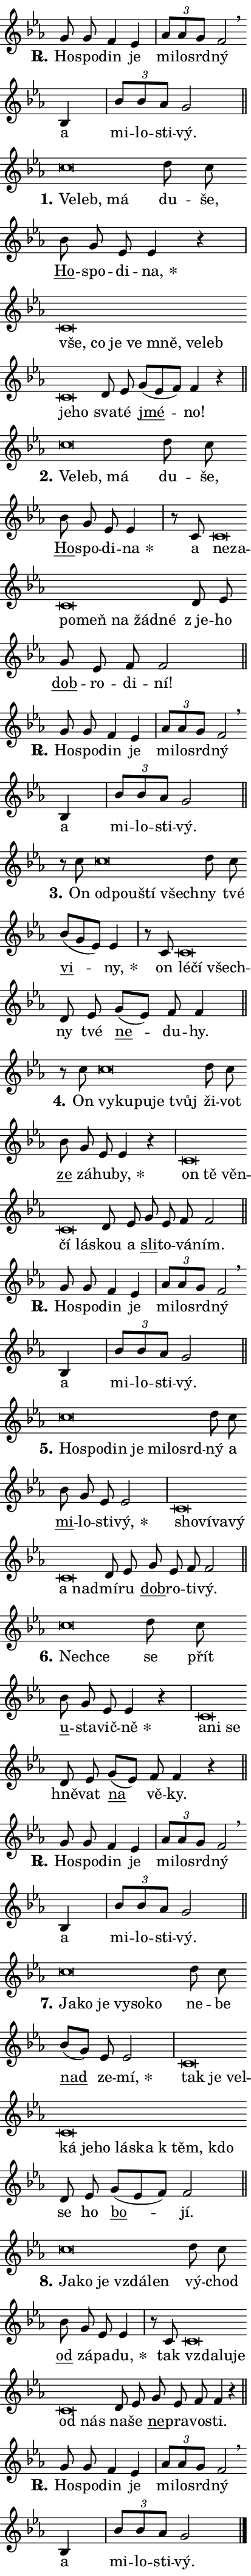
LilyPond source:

\version "2.24.0"
\header { tagline = "" }
\paper {
  indent = 0\cm
  top-margin = 0\cm
  right-margin = 0.13\cm % to fit lyric hyphens
  bottom-margin = 0\cm
  left-margin = 0\cm
  paper-width = 7\cm
  page-breaking = #ly:one-page-breaking
  system-system-spacing.basic-distance = #11
  score-system-spacing.basic-distance = #11
  ragged-last = ##f
}


%% Author: Thomas Morley
%% https://lists.gnu.org/archive/html/lilypond-user/2020-05/msg00002.html
#(define (line-position grob)
"Returns position of @var[grob} in current system:
   @code{'start}, if at first time-step
   @code{'end}, if at last time-step
   @code{'middle} otherwise
"
  (let* ((col (ly:item-get-column grob))
         (ln (ly:grob-object col 'left-neighbor))
         (rn (ly:grob-object col 'right-neighbor))
         (col-to-check-left (if (ly:grob? ln) ln col))
         (col-to-check-right (if (ly:grob? rn) rn col))
         (break-dir-left
           (and
             (ly:grob-property col-to-check-left 'non-musical #f)
             (ly:item-break-dir col-to-check-left)))
         (break-dir-right
           (and
             (ly:grob-property col-to-check-right 'non-musical #f)
             (ly:item-break-dir col-to-check-right))))
        (cond ((eqv? 1 break-dir-left) 'start)
              ((eqv? -1 break-dir-right) 'end)
              (else 'middle))))

#(define (tranparent-at-line-position vctor)
  (lambda (grob)
  "Relying on @code{line-position} select the relevant enry from @var{vctor}.
Used to determine transparency,"
    (case (line-position grob)
      ((end) (not (vector-ref vctor 0)))
      ((middle) (not (vector-ref vctor 1)))
      ((start) (not (vector-ref vctor 2))))))

noteHeadBreakVisibility =
#(define-music-function (break-visibility)(vector?)
"Makes @code{NoteHead}s transparent relying on @var{break-visibility}"
#{
  \override NoteHead.transparent =
    #(tranparent-at-line-position break-visibility)
#})

#(define delete-ledgers-for-transparent-note-heads
  (lambda (grob)
    "Reads whether a @code{NoteHead} is transparent.
If so this @code{NoteHead} is removed from @code{'note-heads} from
@var{grob}, which is supposed to be @code{LedgerLineSpanner}.
As a result ledgers are not printed for this @code{NoteHead}"
    (let* ((nhds-array (ly:grob-object grob 'note-heads))
           (nhds-list
             (if (ly:grob-array? nhds-array)
                 (ly:grob-array->list nhds-array)
                 '()))
           ;; Relies on the transparent-property being done before
           ;; Staff.LedgerLineSpanner.after-line-breaking is executed.
           ;; This is fragile ...
           (to-keep
             (remove
               (lambda (nhd)
                 (ly:grob-property nhd 'transparent #f))
               nhds-list)))
      ;; TODO find a better method to iterate over grob-arrays, similiar
      ;; to filter/remove etc for lists
      ;; For now rebuilt from scratch
      (set! (ly:grob-object grob 'note-heads)  '())
      (for-each
        (lambda (nhd)
          (ly:pointer-group-interface::add-grob grob 'note-heads nhd))
        to-keep))))

squashNotes = {
  \override NoteHead.X-extent = #'(-0.2 . 0.2)
  \override NoteHead.Y-extent = #'(-0.75 . 0)
  \override NoteHead.stencil =
    #(lambda (grob)
       (let ((pos (ly:grob-property grob 'staff-position)))
         (begin
           (if (< pos -7) (display "ERROR: Lower brevis then expected\n") (display "OK: Expected brevis position\n"))
           (if (<= pos -6) ly:text-interface::print ly:note-head::print))))
}
unSquashNotes = {
  \revert NoteHead.X-extent
  \revert NoteHead.Y-extent
  \revert NoteHead.stencil
}

hideNotes = \noteHeadBreakVisibility #begin-of-line-visible
unHideNotes = \noteHeadBreakVisibility #all-visible

% work-around for resetting accidentals
% https://lilypond.org/doc/v2.23/Documentation/notation/displaying-rhythms#unmetered-music
cadenzaMeasure = {
  \cadenzaOff
  \partial 1024 s1024
  \cadenzaOn
}

#(define-markup-command (accent layout props text) (markup?)
  "Underline accented syllable"
  (interpret-markup layout props
    #{\markup \override #'(offset . 4.3) \underline { #text }#}))

responsum = \markup \concat {
  "R" \hspace #-1.05 \path #0.1 #'((moveto 0 0.07) (lineto 0.9 0.8)) \hspace #0.05 "."
}

spaceSize = #0.6828661417322834 % exact space size for TeX Gyre Schola

\layout {
  \context {
    \Staff
    \remove "Time_signature_engraver"
    \override LedgerLineSpanner.after-line-breaking = #delete-ledgers-for-transparent-note-heads
  }
  \context {
    \Lyrics {
      \override LyricSpace.minimum-distance = \spaceSize
      \override LyricText.font-name = #"TeX Gyre Schola"
      \override LyricText.font-size = 1
      \override StanzaNumber.font-name = #"TeX Gyre Schola Bold"
      \override StanzaNumber.font-size = 1
    }
  }
  \context {
    \Score 
    \override NoteHead.text =
      #(lambda (grob) 
        (let ((pos (ly:grob-property grob 'staff-position)))
          #{\markup {
            \combine
              \halign #-0.55 \raise #(if (= pos -6) 0 0.5) \override #'(thickness . 2) \draw-line #'(3.2 . 0)
              \musicglyph "noteheads.sM1"
          }#}))
  }
}

% magnetic-lyrics.ily
%
%   written by
%     Jean Abou Samra <jean@abou-samra.fr>
%     Werner Lemberg <wl@gnu.org>
%
%   adapted by
%     Jiri Hon <jiri.hon@gmail.com>
%
% Version 2022-Apr-15

% https://www.mail-archive.com/lilypond-user@gnu.org/msg149350.html

#(define (Left_hyphen_pointer_engraver context)
   "Collect syllable-hyphen-syllable occurrences in lyrics and store
them in properties.  This engraver only looks to the left.  For
example, if the lyrics input is @code{foo -- bar}, it does the
following.

@itemize @bullet
@item
Set the @code{text} property of the @code{LyricHyphen} grob between
@q{foo} and @q{bar} to @code{foo}.

@item
Set the @code{left-hyphen} property of the @code{LyricText} grob with
text @q{foo} to the @code{LyricHyphen} grob between @q{foo} and
@q{bar}.
@end itemize

Use this auxiliary engraver in combination with the
@code{lyric-@/text::@/apply-@/magnetic-@/offset!} hook."
   (let ((hyphen #f)
         (text #f))
     (make-engraver
      (acknowledgers
       ((lyric-syllable-interface engraver grob source-engraver)
        (set! text grob)))
      (end-acknowledgers
       ((lyric-hyphen-interface engraver grob source-engraver)
        ;(when (not (grob::has-interface grob 'lyric-space-interface))
          (set! hyphen grob)));)
      ((stop-translation-timestep engraver)
       (when (and text hyphen)
         (ly:grob-set-object! text 'left-hyphen hyphen))
       (set! text #f)
       (set! hyphen #f)))))

#(define (lyric-text::apply-magnetic-offset! grob)
   "If the space between two syllables is less than the value in
property @code{LyricText@/.details@/.squash-threshold}, move the right
syllable to the left so that it gets concatenated with the left
syllable.

Use this function as a hook for
@code{LyricText@/.after-@/line-@/breaking} if the
@code{Left_@/hyphen_@/pointer_@/engraver} is active."
   (let ((hyphen (ly:grob-object grob 'left-hyphen #f)))
     (when hyphen
       (let ((left-text (ly:spanner-bound hyphen LEFT)))
         (when (grob::has-interface left-text 'lyric-syllable-interface)
           (let* ((common (ly:grob-common-refpoint grob left-text X))
                  (this-x-ext (ly:grob-extent grob common X))
                  (left-x-ext
                   (begin
                     ;; Trigger magnetism for left-text.
                     (ly:grob-property left-text 'after-line-breaking)
                     (ly:grob-extent left-text common X)))
                  ;; `delta` is the gap width between two syllables.
                  (delta (- (interval-start this-x-ext)
                            (interval-end left-x-ext)))
                  (details (ly:grob-property grob 'details))
                  (threshold (assoc-get 'squash-threshold details 0.2)))
             (when (< delta threshold)
               (let* (;; We have to manipulate the input text so that
                      ;; ligatures crossing syllable boundaries are not
                      ;; disabled.  For languages based on the Latin
                      ;; script this is essentially a beautification.
                      ;; However, for non-Western scripts it can be a
                      ;; necessity.
                      (lt (ly:grob-property left-text 'text))
                      (rt (ly:grob-property grob 'text))
                      (is-space (grob::has-interface hyphen 'lyric-space-interface))
                      (space (if is-space " " ""))
                      (extra-delta (if is-space spaceSize 0))
                      ;; Append new syllable.
                      (ltrt-space (if (and (string? lt) (string? rt))
                                (string-append lt space rt)
                                (make-concat-markup (list lt space rt))))
                      ;; Right-align `ltrt` to the right side.
                      (ltrt-space-markup (grob-interpret-markup
                               grob
                               (make-translate-markup
                                (cons (interval-length this-x-ext) 0)
                                (make-right-align-markup ltrt-space)))))
                 (begin
                   ;; Don't print `left-text`.
                   (ly:grob-set-property! left-text 'stencil #f)
                   ;; Set text and stencil (which holds all collected
                   ;; syllables so far) and shift it to the left.
                   (ly:grob-set-property! grob 'text ltrt-space)
                   (ly:grob-set-property! grob 'stencil ltrt-space-markup)
                   (ly:grob-translate-axis! grob (- (- delta extra-delta)) X))))))))))


#(define (lyric-hyphen::displace-bounds-first grob)
   ;; Make very sure this callback isn't triggered too early.
   (let ((left (ly:spanner-bound grob LEFT))
         (right (ly:spanner-bound grob RIGHT)))
     (ly:grob-property left 'after-line-breaking)
     (ly:grob-property right 'after-line-breaking)
     (ly:lyric-hyphen::print grob)))

squashThreshold = #0.4

\layout {
  \context {
    \Lyrics
    \consists #Left_hyphen_pointer_engraver
    \override LyricText.after-line-breaking =
      #lyric-text::apply-magnetic-offset!
    \override LyricHyphen.stencil = #lyric-hyphen::displace-bounds-first
    \override LyricText.details.squash-threshold = \squashThreshold
    \override LyricHyphen.minimum-distance = 0
    \override LyricHyphen.minimum-length = \squashThreshold
  }
}

squashText = \override LyricText.details.squash-threshold = 9999
unSquashText = \override LyricText.details.squash-threshold = \squashThreshold

leftText = \override LyricText.self-alignment-X = #LEFT
unLeftText = \revert LyricText.self-alignment-X

starOffset = #(lambda (grob) 
                (let ((x_offset (ly:self-alignment-interface::aligned-on-x-parent grob)))
                  (if (= x_offset 0) 0 (+ x_offset 1.2))))

star = #(define-music-function (syllable)(string?)
"Append star separator at the end of a syllable"
#{
  \once \override LyricText.X-offset = #starOffset
  \lyricmode { \markup {
    #syllable
    \override #'((font-name . "TeX Gyre Schola Bold")) \hspace #0.2 \lower #0.65 \larger "*"
  } }
#})

starAccent = #(define-music-function (syllable)(string?)
"Append star separator at the end of a syllable and make accent"
#{
  \once \override LyricText.X-offset = #starOffset
  \lyricmode { \markup {
    \accent #syllable
    \override #'((font-name . "TeX Gyre Schola Bold")) \hspace #0.2 \lower #0.65 \larger "*"
  } }
#})

breath = #(define-music-function (syllable)(string?)
"Append breathing indicator at the end of a syllable"
#{
  \lyricmode { \markup { #syllable "+" } }
#})

optionalBreath = #(define-music-function (syllable)(string?)
"Append optional breathing indicator at the end of a syllable"
#{
  \lyricmode { \markup { #syllable "(+)" } }
#})


\score {
    <<
        \new Voice = "melody" { \cadenzaOn \key es \major \relative { g'8 g f4 es \cadenzaMeasure \bar "|" \tuplet 3/2 { as8[ as g] } f2 \breathe \bar "" bes,4 \cadenzaMeasure \bar "|" \tuplet 3/2 {bes'8[ bes as] } g2 \cadenzaMeasure \bar "||" \break } }
        \new Lyrics \lyricsto "melody" { \lyricmode { \set stanza = \responsum
Ho -- spo -- din je mi -- lo -- srd -- ný a mi -- lo -- sti -- vý. } }
    >>
    \layout {}
}

\score {
    <<
        \new Voice = "melody" { \cadenzaOn \key es \major \relative { \squashNotes c''\breve*1/16 \hideNotes \breve*1/16 \breve*1/16 \bar "" \unHideNotes \unSquashNotes d8 c \bar "" bes g es es4 r \cadenzaMeasure \bar "|" \squashNotes c\breve*1/16 \hideNotes \breve*1/16 \bar "" \breve*1/16 \bar "" \breve*1/16 \bar "" \breve*1/16 \bar "" \breve*1/16 \bar "" \breve*1/16 \bar "" \breve*1/16 \breve*1/16 \bar "" \unHideNotes \unSquashNotes d8 es \bar "" g[( es f)] f4 r \cadenzaMeasure \bar "||" \break } }
        \new Lyrics \lyricsto "melody" { \lyricmode { \set stanza = "1."
\leftText Ve -- \squashText leb, má \unLeftText \unSquashText du -- še, \markup \accent Ho -- spo -- di -- \star na, \leftText vše, \squashText co je ve mně, ve -- leb je -- ho \unLeftText \unSquashText sva -- té \markup \accent jmé -- no! } }
    >>
    \layout {}
}

\score {
    <<
        \new Voice = "melody" { \cadenzaOn \key es \major \relative { \squashNotes c''\breve*1/16 \hideNotes \breve*1/16 \breve*1/16 \bar "" \unHideNotes \unSquashNotes d8 c \bar "" bes g es es4 \cadenzaMeasure \bar "|" r8 c8 \squashNotes c\breve*1/16 \hideNotes \breve*1/16 \bar "" \breve*1/16 \bar "" \breve*1/16 \bar "" \breve*1/16 \bar "" \breve*1/16 \breve*1/16 \bar "" \unHideNotes \unSquashNotes d8 es \bar "" g es f f2 \cadenzaMeasure \bar "||" \break } }
        \new Lyrics \lyricsto "melody" { \lyricmode { \set stanza = "2."
\leftText Ve -- \squashText leb, má \unLeftText \unSquashText du -- še, \markup \accent Ho -- spo -- di -- \star na a \leftText ne -- \squashText za -- po -- meň na žád -- né \unLeftText \unSquashText "z je" -- ho \markup \accent dob -- ro -- di -- ní! } }
    >>
    \layout {}
}

\score {
    <<
        \new Voice = "melody" { \cadenzaOn \key es \major \relative { g'8 g f4 es \cadenzaMeasure \bar "|" \tuplet 3/2 { as8[ as g] } f2 \breathe \bar "" bes,4 \cadenzaMeasure \bar "|" \tuplet 3/2 {bes'8[ bes as] } g2 \cadenzaMeasure \bar "||" \break } }
        \new Lyrics \lyricsto "melody" { \lyricmode { \set stanza = \responsum
Ho -- spo -- din je mi -- lo -- srd -- ný a mi -- lo -- sti -- vý. } }
    >>
    \layout {}
}

\score {
    <<
        \new Voice = "melody" { \cadenzaOn \key es \major \relative { r8 c''8 \squashNotes c\breve*1/16 \hideNotes \breve*1/16 \bar "" \breve*1/16 \breve*1/16 \bar "" \unHideNotes \unSquashNotes d8 c \bar "" bes[( g es)] es4 \cadenzaMeasure \bar "|" r8 c8 \squashNotes c\breve*1/16 \hideNotes \breve*1/16 \breve*1/16 \bar "" \unHideNotes \unSquashNotes d8 es \bar "" g[( es)] f f4 \cadenzaMeasure \bar "||" \break } }
        \new Lyrics \lyricsto "melody" { \lyricmode { \set stanza = "3."
On \leftText od -- \squashText pou -- ští všech -- \unLeftText \unSquashText ny tvé \markup \accent vi -- \star ny, on \leftText lé -- \squashText čí všech -- \unLeftText \unSquashText ny tvé \markup \accent ne -- du -- hy. } }
    >>
    \layout {}
}

\score {
    <<
        \new Voice = "melody" { \cadenzaOn \key es \major \relative { r8 c''8 \squashNotes c\breve*1/16 \hideNotes \breve*1/16 \bar "" \breve*1/16 \bar "" \breve*1/16 \breve*1/16 \bar "" \unHideNotes \unSquashNotes d8 c \bar "" bes g es es4 r \cadenzaMeasure \bar "|" \squashNotes c\breve*1/16 \hideNotes \breve*1/16 \bar "" \breve*1/16 \bar "" \breve*1/16 \breve*1/16 \bar "" \unHideNotes \unSquashNotes d8 es \bar "" g es f f2 \cadenzaMeasure \bar "||" \break } }
        \new Lyrics \lyricsto "melody" { \lyricmode { \set stanza = "4."
On \leftText vy -- \squashText ku -- pu -- je tvůj \unLeftText \unSquashText ži -- vot \markup \accent ze zá -- hu -- \star by, \leftText on \squashText tě věn -- čí lá -- \unLeftText \unSquashText skou a \markup \accent sli -- to -- vá -- ním. } }
    >>
    \layout {}
}

\score {
    <<
        \new Voice = "melody" { \cadenzaOn \key es \major \relative { g'8 g f4 es \cadenzaMeasure \bar "|" \tuplet 3/2 { as8[ as g] } f2 \breathe \bar "" bes,4 \cadenzaMeasure \bar "|" \tuplet 3/2 {bes'8[ bes as] } g2 \cadenzaMeasure \bar "||" \break } }
        \new Lyrics \lyricsto "melody" { \lyricmode { \set stanza = \responsum
Ho -- spo -- din je mi -- lo -- srd -- ný a mi -- lo -- sti -- vý. } }
    >>
    \layout {}
}

\score {
    <<
        \new Voice = "melody" { \cadenzaOn \key es \major \relative { \squashNotes c''\breve*1/16 \hideNotes \breve*1/16 \bar "" \breve*1/16 \bar "" \breve*1/16 \bar "" \breve*1/16 \bar "" \breve*1/16 \breve*1/16 \bar "" \unHideNotes \unSquashNotes d8 c \bar "" bes g es es2 \cadenzaMeasure \bar "|" \squashNotes c\breve*1/16 \hideNotes \breve*1/16 \bar "" \breve*1/16 \bar "" \breve*1/16 \bar "" \breve*1/16 \breve*1/16 \bar "" \unHideNotes \unSquashNotes d8 es \bar "" g es f f2 \cadenzaMeasure \bar "||" \break } }
        \new Lyrics \lyricsto "melody" { \lyricmode { \set stanza = "5."
\leftText Ho -- \squashText spo -- din je mi -- lo -- srd -- \unLeftText \unSquashText ný a \markup \accent mi -- lo -- sti -- \star vý, \leftText sho -- \squashText ví -- va -- vý a nad -- \unLeftText \unSquashText mí -- ru \markup \accent dob -- ro -- ti -- vý. } }
    >>
    \layout {}
}

\score {
    <<
        \new Voice = "melody" { \cadenzaOn \key es \major \relative { \squashNotes c''\breve*1/16 \hideNotes \breve*1/16 \bar "" \unHideNotes \unSquashNotes d8 c \bar "" bes g es es4 r \cadenzaMeasure \bar "|" \squashNotes c\breve*1/16 \hideNotes \breve*1/16 \breve*1/16 \bar "" \unHideNotes \unSquashNotes d8 es \bar "" g[( es)] f f4 r \cadenzaMeasure \bar "||" \break } }
        \new Lyrics \lyricsto "melody" { \lyricmode { \set stanza = "6."
\leftText Nech -- \squashText ce \unLeftText \unSquashText se přít \markup \accent u -- sta -- vič -- \star ně \leftText a -- \squashText ni se \unLeftText \unSquashText hně -- vat \markup \accent na vě -- ky. } }
    >>
    \layout {}
}

\score {
    <<
        \new Voice = "melody" { \cadenzaOn \key es \major \relative { g'8 g f4 es \cadenzaMeasure \bar "|" \tuplet 3/2 { as8[ as g] } f2 \breathe \bar "" bes,4 \cadenzaMeasure \bar "|" \tuplet 3/2 {bes'8[ bes as] } g2 \cadenzaMeasure \bar "||" \break } }
        \new Lyrics \lyricsto "melody" { \lyricmode { \set stanza = \responsum
Ho -- spo -- din je mi -- lo -- srd -- ný a mi -- lo -- sti -- vý. } }
    >>
    \layout {}
}

\score {
    <<
        \new Voice = "melody" { \cadenzaOn \key es \major \relative { \squashNotes c''\breve*1/16 \hideNotes \breve*1/16 \bar "" \breve*1/16 \bar "" \breve*1/16 \bar "" \breve*1/16 \breve*1/16 \bar "" \unHideNotes \unSquashNotes d8 c \bar "" bes[( g)] es es2 \cadenzaMeasure \bar "|" \squashNotes c\breve*1/16 \hideNotes \breve*1/16 \bar "" \breve*1/16 \bar "" \breve*1/16 \bar "" \breve*1/16 \bar "" \breve*1/16 \bar "" \breve*1/16 \bar "" \breve*1/16 \bar "" \breve*1/16 \breve*1/16 \bar "" \unHideNotes \unSquashNotes d8 es \bar "" g[( es f)] f2 \cadenzaMeasure \bar "||" \break } }
        \new Lyrics \lyricsto "melody" { \lyricmode { \set stanza = "7."
\leftText Ja -- \squashText ko je vy -- so -- ko \unLeftText \unSquashText ne -- be \markup \accent nad ze -- \star mí, \leftText tak \squashText je vel -- ká je -- ho lá -- ska "k těm," kdo \unLeftText \unSquashText se ho \markup \accent bo -- jí. } }
    >>
    \layout {}
}

\score {
    <<
        \new Voice = "melody" { \cadenzaOn \key es \major \relative { \squashNotes c''\breve*1/16 \hideNotes \breve*1/16 \bar "" \breve*1/16 \bar "" \breve*1/16 \breve*1/16 \bar "" \unHideNotes \unSquashNotes d8 c \bar "" bes g es es4 \cadenzaMeasure \bar "|" r8 c8 \squashNotes c\breve*1/16 \hideNotes \breve*1/16 \bar "" \breve*1/16 \bar "" \breve*1/16 \breve*1/16 \bar "" \unHideNotes \unSquashNotes d8 es \bar "" g es f f4 r \cadenzaMeasure \bar "||" \break } }
        \new Lyrics \lyricsto "melody" { \lyricmode { \set stanza = "8."
\leftText Ja -- \squashText ko je vzdá -- len \unLeftText \unSquashText vý -- chod \markup \accent od zá -- pa -- \star du, tak \leftText vzda -- \squashText lu -- je od nás \unLeftText \unSquashText na -- še \markup \accent ne -- pra -- vo -- sti. } }
    >>
    \layout {}
}

\score {
    <<
        \new Voice = "melody" { \cadenzaOn \key es \major \relative { g'8 g f4 es \cadenzaMeasure \bar "|" \tuplet 3/2 { as8[ as g] } f2 \breathe \bar "" bes,4 \cadenzaMeasure \bar "|" \tuplet 3/2 {bes'8[ bes as] } g2 \cadenzaMeasure \bar "||" \break } \bar "|." }
        \new Lyrics \lyricsto "melody" { \lyricmode { \set stanza = \responsum
Ho -- spo -- din je mi -- lo -- srd -- ný a mi -- lo -- sti -- vý. } }
    >>
    \layout {}
}
